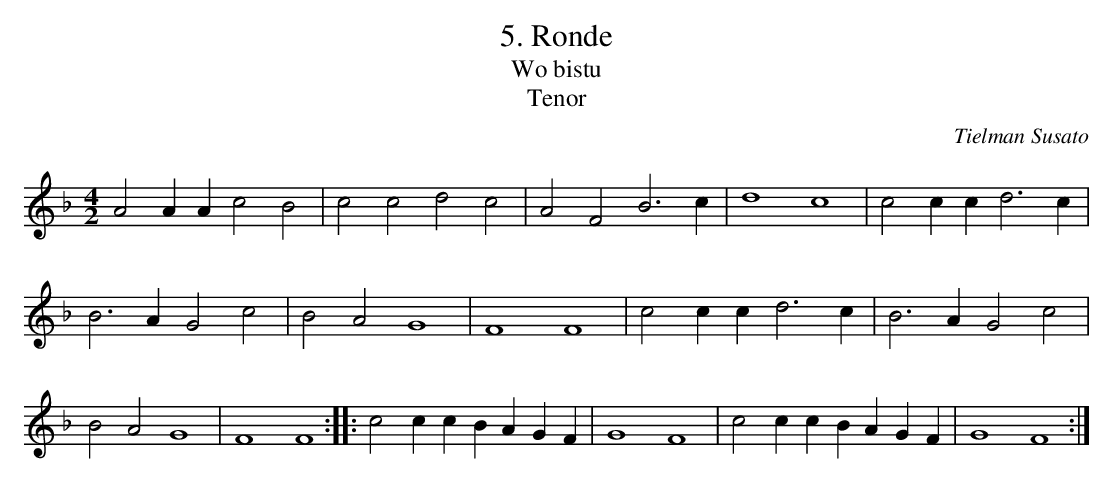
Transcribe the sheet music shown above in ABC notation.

X:1
T:5. Ronde
T:Wo bistu
C:Tielman Susato
M:4/2
L:1/2
T: Tenor
K:F -8va
AA/2A/2cB|ccdc|AFB>c|d2c2|cc/2c/2d>c|
B>AGc|BAG2|F2F2|cc/2c/2d>c|B>AGc|
BAG2|F2F2::cc/2c/2 B/2A/2G/2F/2|G2F2|cc/2c/2 B/2A/2G/2F/2|G2F2:|
